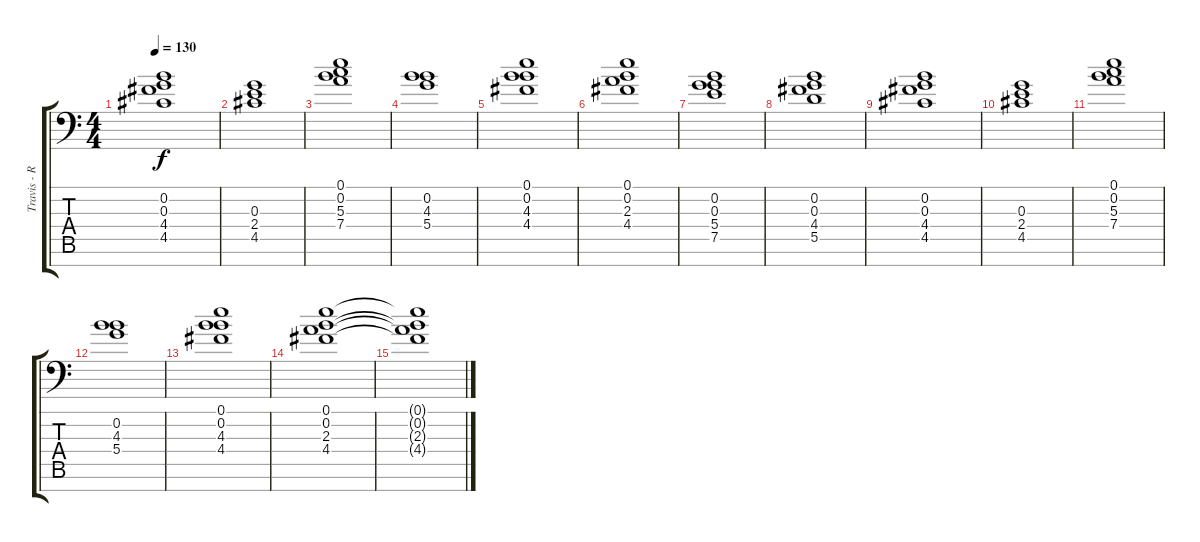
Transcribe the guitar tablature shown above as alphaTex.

\track ("Travis - Rhythm" "Travis - R") {instrument distortionguitar}
\staff {score tabs}
\tuning (E4 B3 G3 D3 A2 E2 A1) {hide}
\ts (4 4)
\tempo 130
\clef f4
\ks c
(0.2 0.3 4.4 4.5).1{dy f} |
(0.3 2.4 4.5).1 |
(0.1 0.2 5.3 7.4).1 |
(0.2 4.3 5.4).1 |
(0.1 0.2 4.3 4.4).1 |
(0.1 0.2 2.3 4.4).1 |
(0.2 0.3 5.4 7.5).1 |
(0.2 0.3 4.4 5.5).1 |
(0.2 0.3 4.4 4.5).1 |
(0.3 2.4 4.5).1 |
(0.1 0.2 5.3 7.4).1 |
(0.2 4.3 5.4).1 |
(0.1 0.2 4.3 4.4).1 |
(0.1 0.2 2.3 4.4).1 |
(0.1{t} 0.2{t} 2.3{t} 4.4{t}).1{volume 6}
